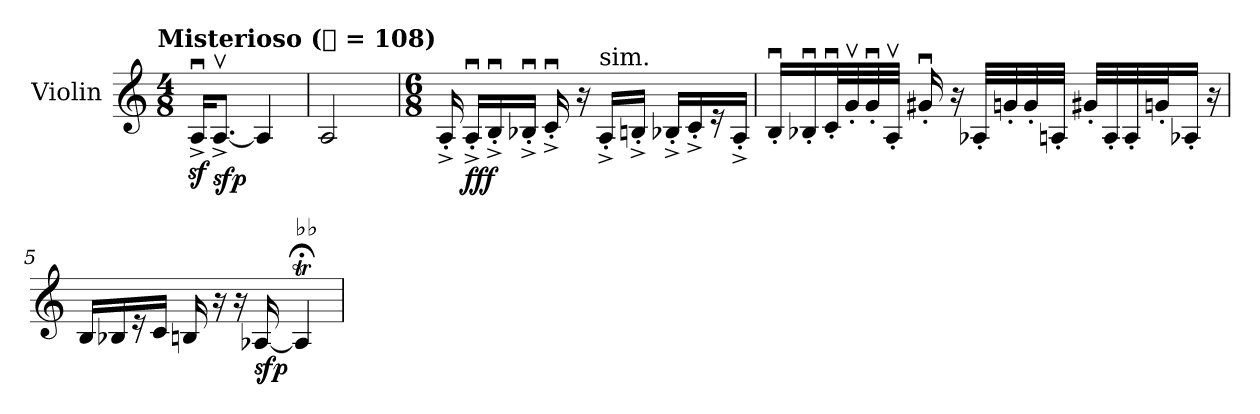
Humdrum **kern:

**kern	**dynam
*part1	*part1
*staff1	*staff1
*I"Violin	*
*I'Vln.	*
*clefG2	*
*k[]	*
!!LO:TX:omd:t=Misterioso (𝅘𝅥𝅮 = 108)
*M4/8	*
*MM54	*
=1	=1
16Az<^u/KL	.
!	!LO:DY:b
[8.A^v/J	sfp
4A/]	.
=2	=2
2A/	.
=3	=3
*M6/8	*
16A'^/	.
!	!LO:DY:b
16A'^u/LL	fff
16B'^u/	.
16B-X'^u/JJ	.
16c'^u/	.
16r	.
!LO:TX:a:t=sim.	!
16A'^/LL	.
16Bn'^/JJ	.
16B-X'^/LL	.
16c'^/	.
16re	.
16A'^/JJ	.
!!LO:LB:g=z
=4	=4
16B'u/LL	.
16B-X'u/	.
32c'u/L	.
32g'v/	.
32g'u/	.
32A'v/JJJ	.
16g#X'u/	.
16r	.
32A-X'/LLL	.
32gn'/	.
32g'/	.
32An'/JJJ	.
32g#X'/LLL	.
32A'/	.
32A'/	.
32gn'/J	.
16A-X'/JJ	.
16r	.
=5	=5
16B/LL	.
16B-X/	.
16re	.
16c/JJ	.
16Bn/	.
16r	.
16r	.
!	!LO:DY:b
[16A-X/	sfp
!LO:TX:a:t=♭♭	!
4A-;<T/]	.
=	=
*-	*-
